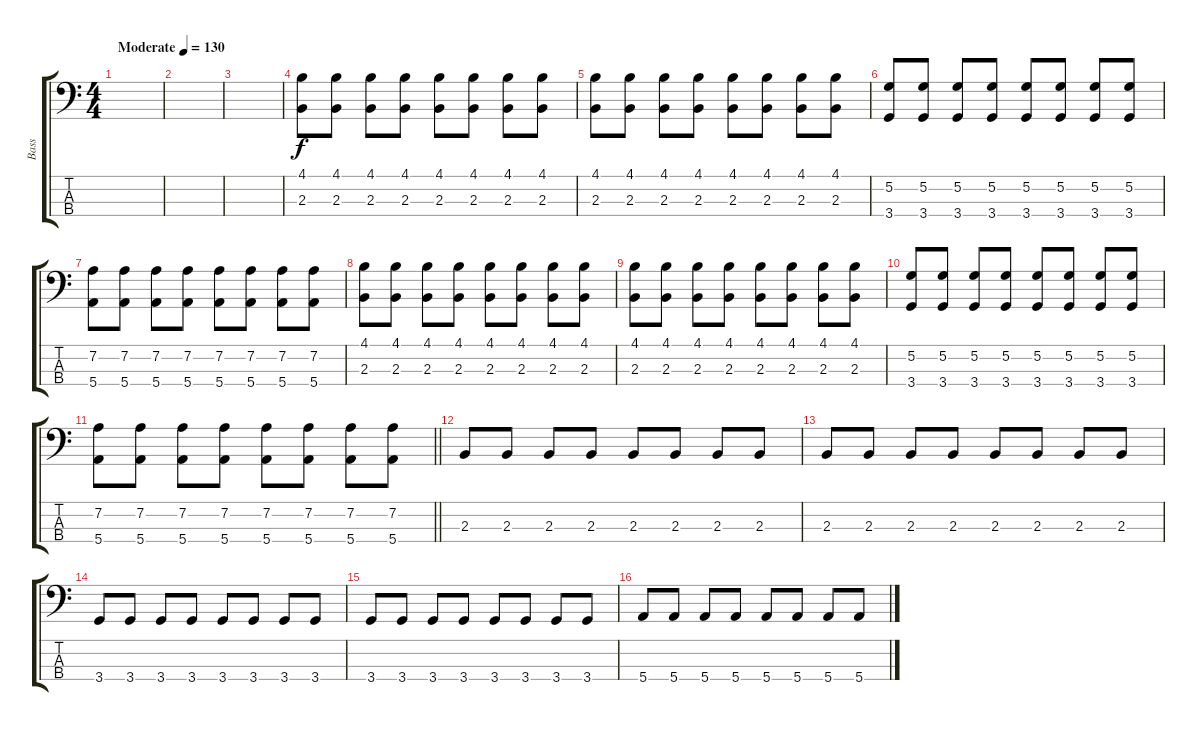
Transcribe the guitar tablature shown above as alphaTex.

\track ("Bass" "Bass") {instrument electricbassfinger}
\staff {score tabs}
\tuning (G2 D2 A1 E1) {hide}
\ts (4 4)
\tempo (130 "Moderate")
\clef f4
\ks c
|
|
|
(4.1 2.3).8 (4.1 2.3).8 (4.1 2.3).8 (4.1 2.3).8 (4.1 2.3).8 (4.1 2.3).8 (4.1 2.3).8 (4.1 2.3).8 |
(4.1 2.3).8 (4.1 2.3).8 (4.1 2.3).8 (4.1 2.3).8 (4.1 2.3).8 (4.1 2.3).8 (4.1 2.3).8 (4.1 2.3).8 |
(5.2 3.4).8 (5.2 3.4).8 (5.2 3.4).8 (5.2 3.4).8 (5.2 3.4).8 (5.2 3.4).8 (5.2 3.4).8 (5.2 3.4).8 |
(7.2 5.4).8 (7.2 5.4).8 (7.2 5.4).8 (7.2 5.4).8 (7.2 5.4).8 (7.2 5.4).8 (7.2 5.4).8 (7.2 5.4).8 |
(4.1 2.3).8 (4.1 2.3).8 (4.1 2.3).8 (4.1 2.3).8 (4.1 2.3).8 (4.1 2.3).8 (4.1 2.3).8 (4.1 2.3).8 |
(4.1 2.3).8 (4.1 2.3).8 (4.1 2.3).8 (4.1 2.3).8 (4.1 2.3).8 (4.1 2.3).8 (4.1 2.3).8 (4.1 2.3).8 |
(5.2 3.4).8 (5.2 3.4).8 (5.2 3.4).8 (5.2 3.4).8 (5.2 3.4).8 (5.2 3.4).8 (5.2 3.4).8 (5.2 3.4).8 |
\barLineRight lightlight
(7.2 5.4).8 (7.2 5.4).8 (7.2 5.4).8 (7.2 5.4).8 (7.2 5.4).8 (7.2 5.4).8 (7.2 5.4).8 (7.2 5.4).8 |
2.3.8 2.3.8 2.3.8 2.3.8 2.3.8 2.3.8 2.3.8 2.3.8 |
2.3.8 2.3.8 2.3.8 2.3.8 2.3.8 2.3.8 2.3.8 2.3.8 |
3.4.8 3.4.8 3.4.8 3.4.8 3.4.8 3.4.8 3.4.8 3.4.8 |
3.4.8 3.4.8 3.4.8 3.4.8 3.4.8 3.4.8 3.4.8 3.4.8 |
5.4.8 5.4.8 5.4.8 5.4.8 5.4.8 5.4.8 5.4.8 5.4.8
